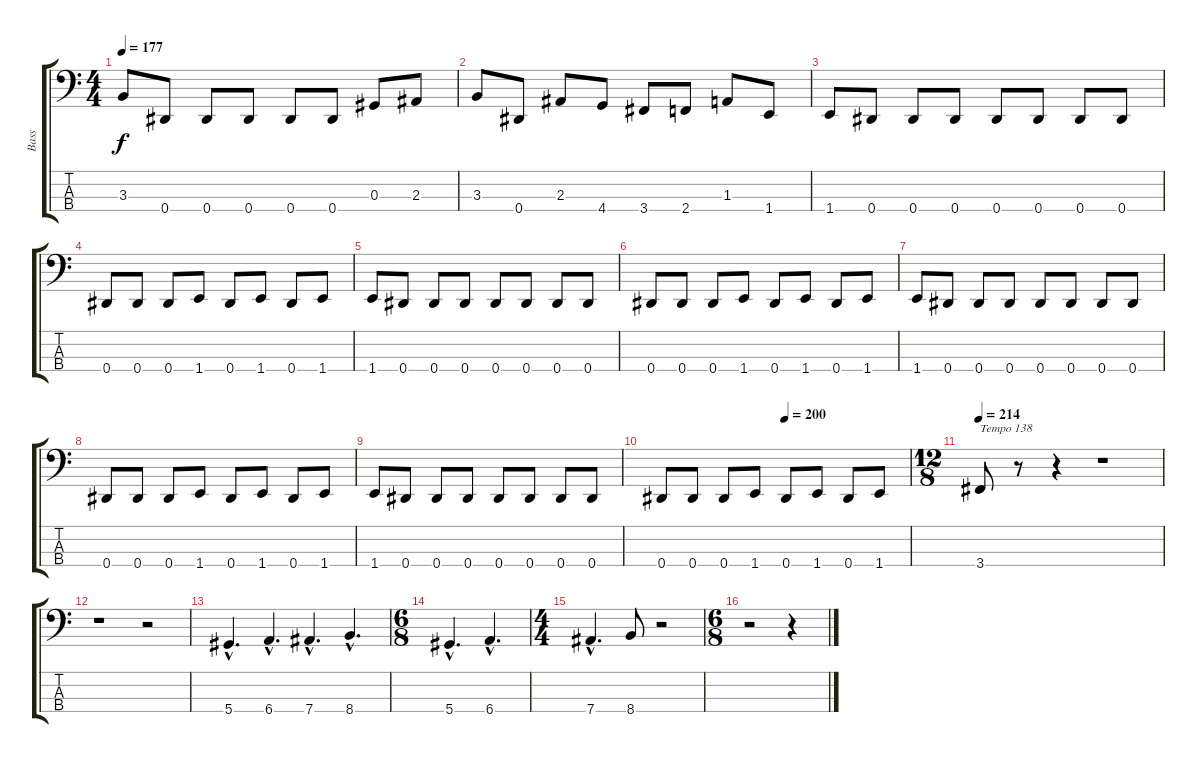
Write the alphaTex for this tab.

\track ("Bass" "Bass") {instrument electricbasspick}
\staff {score tabs}
\tuning (Gb2 Db2 Ab1 Eb1) {hide}
\ts (4 4)
\tempo 177
\clef f4
\ks c
3.3.8{dy f} 0.4.8 0.4.8 0.4.8 0.4.8 0.4.8 0.3.8 2.3.8 |
3.3.8 0.4.8 2.3.8 4.4.8 3.4.8 2.4.8 1.3.8 1.4.8 |
1.4.8 0.4.8 0.4.8 0.4.8 0.4.8 0.4.8 0.4.8 0.4.8 |
0.4.8 0.4.8 0.4.8 1.4.8 0.4.8 1.4.8 0.4.8 1.4.8 |
1.4.8 0.4.8 0.4.8 0.4.8 0.4.8 0.4.8 0.4.8 0.4.8 |
0.4.8 0.4.8 0.4.8 1.4.8 0.4.8 1.4.8 0.4.8 1.4.8 |
1.4.8 0.4.8 0.4.8 0.4.8 0.4.8 0.4.8 0.4.8 0.4.8 |
0.4.8 0.4.8 0.4.8 1.4.8 0.4.8 1.4.8 0.4.8 1.4.8 |
1.4.8 0.4.8 0.4.8 0.4.8 0.4.8 0.4.8 0.4.8 0.4.8 |
\tempo (200 0.5)
0.4.8 0.4.8 0.4.8 1.4.8 0.4.8 1.4.8 0.4.8 1.4.8 |
\ts (12 8)
\tempo 214
3.4.8{txt "Tempo 138"} r.8 r.4 r.1 |
r.1 r.2 |
5.4{hac}.4{d} 6.4{hac}.4{d} 7.4{hac}.4{d} 8.4{hac}.4{d} |
\ts (6 8)
5.4{hac}.4{d} 6.4{hac}.4{d} |
\ts (4 4)
7.4{hac}.4{d} 8.4.8 r.2 |
\ts (6 8)
r.2 r.4
